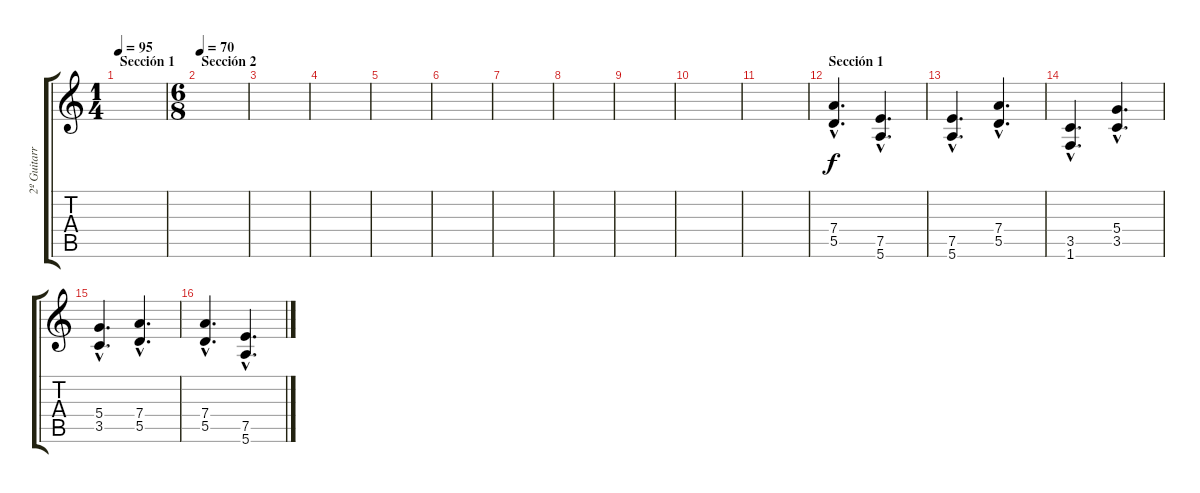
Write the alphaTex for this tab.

\track ("2º Guitarra" "2º Guitarr") {instrument distortionguitar}
\staff {score tabs}
\tuning (E4 B3 G3 D3 A2 E2) {hide}
\ts (1 4)
\section ("" "Sección 1")
\tempo 95
\tempo 70
\tempo 95
\clef g2
\ks c
|
\ts (6 8)
\section ("" "Sección 2")
\tempo 70
|
|
|
|
|
|
|
|
|
|
\section ("" "Sección 1")
(7.4{hac} 5.5{hac}).4{d instrument distortionguitar} (7.5{hac} 5.6{hac}).4{d} |
(7.5{hac} 5.6{hac}).4{d} (7.4{hac} 5.5{hac}).4{d} |
(3.5{hac} 1.6{hac}).4{d} (5.4{hac} 3.5{hac}).4{d} |
(5.4{hac} 3.5{hac}).4{d} (7.4{hac} 5.5{hac}).4{d} |
(7.4{hac} 5.5{hac}).4{d} (7.5{hac} 5.6{hac}).4{d}
